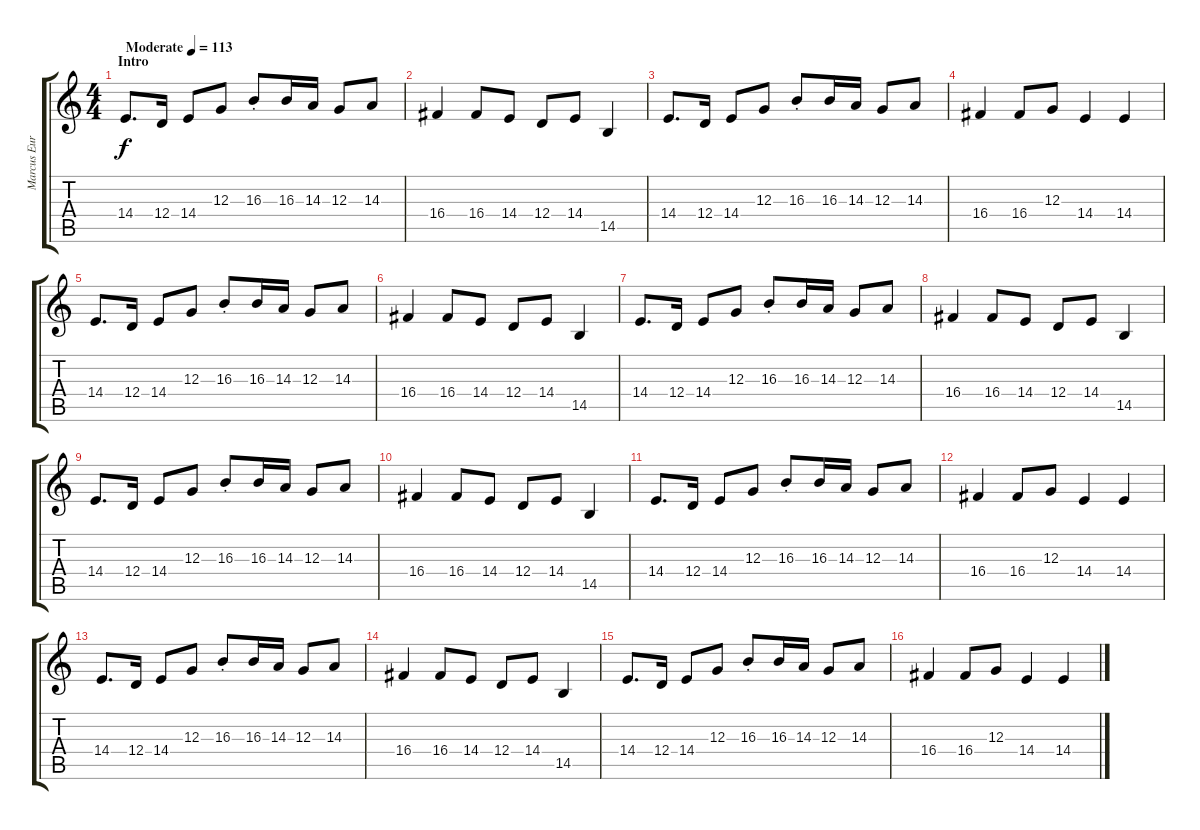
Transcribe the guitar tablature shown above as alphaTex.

\track ("Marcus Eurén (Keyboards)" "Marcus Eur") {instrument accordion}
\staff {score tabs}
\tuning (E4 B3 G3 D3 A2 E2) {hide}
\ts (4 4)
\section ("" "Intro")
\tempo (113 "Moderate")
\clef g2
\ks c
14.4.8{d dy f instrument accordion} 12.4.16 14.4.8 12.3.8 16.3{st}.8 16.3.16 14.3.16 12.3.8 14.3.8 |
16.4.4 16.4.8 14.4.8 12.4.8 14.4.8 14.5.4 |
14.4.8{d} 12.4.16 14.4.8 12.3.8 16.3{st}.8 16.3.16 14.3.16 12.3.8 14.3.8 |
16.4.4 16.4.8 12.3.8 14.4.4 14.4.4 |
14.4.8{d} 12.4.16 14.4.8 12.3.8 16.3{st}.8 16.3.16 14.3.16 12.3.8 14.3.8 |
16.4.4 16.4.8 14.4.8 12.4.8 14.4.8 14.5.4 |
14.4.8{d} 12.4.16 14.4.8 12.3.8 16.3{st}.8 16.3.16 14.3.16 12.3.8 14.3.8 |
16.4.4 16.4.8 14.4.8 12.4.8 14.4.8 14.5.4 |
14.4.8{d} 12.4.16 14.4.8 12.3.8 16.3{st}.8 16.3.16 14.3.16 12.3.8 14.3.8 |
16.4.4 16.4.8 14.4.8 12.4.8 14.4.8 14.5.4 |
14.4.8{d} 12.4.16 14.4.8 12.3.8 16.3{st}.8 16.3.16 14.3.16 12.3.8 14.3.8 |
16.4.4 16.4.8 12.3.8 14.4.4 14.4.4 |
14.4.8{d} 12.4.16 14.4.8 12.3.8 16.3{st}.8 16.3.16 14.3.16 12.3.8 14.3.8 |
16.4.4 16.4.8 14.4.8 12.4.8 14.4.8 14.5.4 |
14.4.8{d} 12.4.16 14.4.8 12.3.8 16.3{st}.8 16.3.16 14.3.16 12.3.8 14.3.8 |
16.4.4 16.4.8 12.3.8 14.4.4 14.4.4
